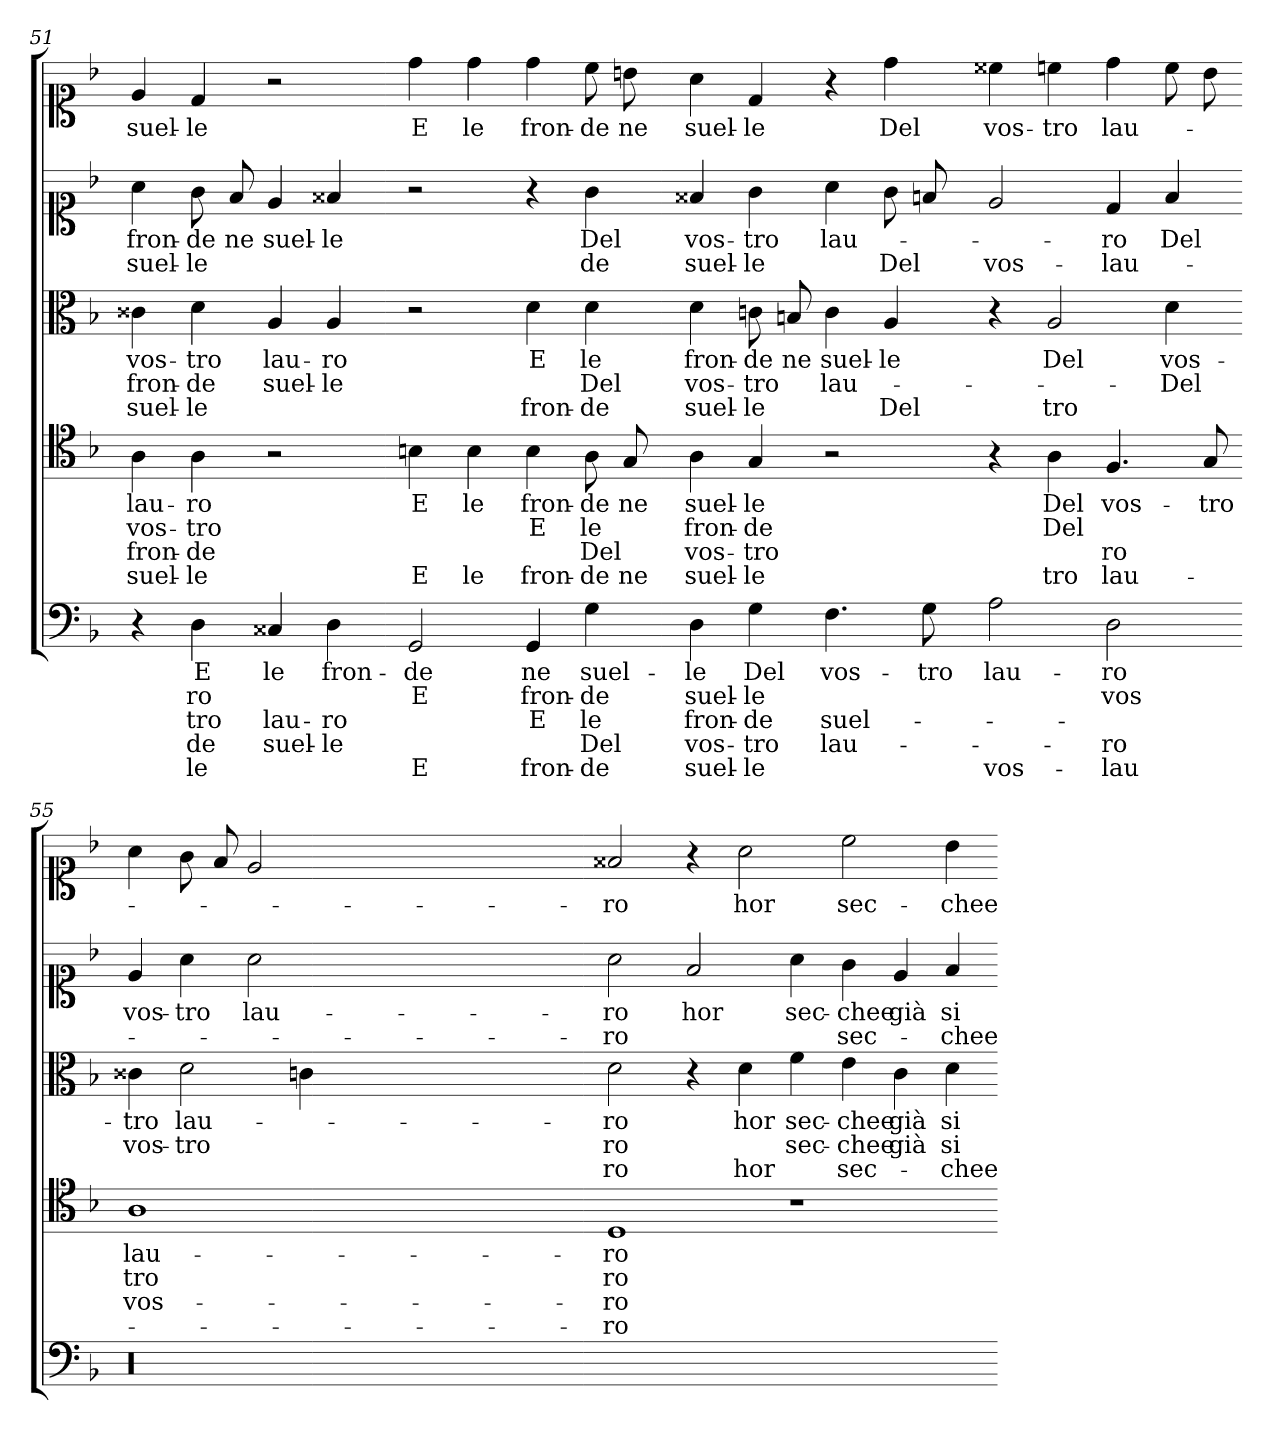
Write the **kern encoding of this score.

**kern	**text	**text	**text	**text	**text	**kern	**text	**text	**text	**text	**kern	**text	**text	**text	**kern	**text	**text	**kern	**text
*part5	*part5	*part5	*part5	*part5	*part5	*part4	*part4	*part4	*part4	*part4	*part3	*part3	*part3	*part3	*part2	*part2	*part2	*part1	*part1
*staff5	*staff5	*staff5	*staff5	*staff5	*staff5	*staff4	*staff4	*staff4	*staff4	*staff4	*staff3	*staff3	*staff3	*staff3	*staff2	*staff2	*staff2	*staff1	*staff1
*clefF4	*	*	*	*	*	*clefC4	*	*	*	*	*clefC3	*	*	*	*clefC1	*	*	*clefC1	*
*k[b-]	*	*	*	*	*	*k[b-]	*	*	*	*	*k[b-]	*	*	*	*k[b-]	*	*	*k[b-]	*
=51	=51	=51	=51	=51	=51	=51	=51	=51	=51	=51	=51	=51	=51	=51	=51	=51	=51	=51	=51
4r	.	.	.	.	.	4A	lau-	vos-	fron-	suel-	4c##X	vos-	fron-	suel-	4a	fron-	suel-	4e	suel-
4D	E	ro	tro	de	le	4A	ro	tro	de	le	4d	tro	de	le	8g	de	le	4d	le
.	.	.	.	.	.	.	.	.	.	.	.	.	.	.	8f	ne	.	.	.
4C##X	le	.	lau-	suel-	.	2r	.	.	.	.	4A	lau-	suel-	.	4e	suel-	.	2r	.
4D	fron-	.	ro	le	.	.	.	.	.	.	4A	ro	le	.	4f##X	le	.	.	.
=52-	=52-	=52-	=52-	=52-	=52-	=52-	=52-	=52-	=52-	=52-	=52-	=52-	=52-	=52-	=52-	=52-	=52-	=52-	=52-
2GG	de	E	.	.	E	4B	E	.	.	E	2r	.	.	.	2r	.	.	4dd	E
.	.	.	.	.	.	4B	le	.	.	le	.	.	.	.	.	.	.	4dd	le
4GG	ne	fron-	E	.	fron-	4B	fron-	E	.	fron-	4d	E	.	fron-	4r	.	.	4dd	fron-
4G	suel-	de	le	Del	de	8A	de	le	Del	de	4d	le	Del	de	4g	Del	de	8cc	de
.	.	.	.	.	.	8G	ne	.	.	ne	.	.	.	.	.	.	.	8b	ne
=53-	=53-	=53-	=53-	=53-	=53-	=53-	=53-	=53-	=53-	=53-	=53-	=53-	=53-	=53-	=53-	=53-	=53-	=53-	=53-
4D	le	suel-	fron-	vos-	suel-	4A	suel-	fron-	vos-	suel-	4d	fron-	vos-	suel-	4f##X	vos-	suel-	4a	suel-
4G	Del	le	de	tro	le	4G	le	de	tro	le	8c	de	tro	le	4g	tro	le	4d	le
.	.	.	.	.	.	.	.	.	.	.	8B	ne	.	.	.	.	.	.	.
4.F	vos-	.	suel-	lau-	.	2r	.	.	.	.	4c	suel-	lau-	.	4a	lau-	.	4r	.
.	.	.	.	.	.	.	.	.	.	.	4A	le	.	Del	8g	.	Del	4dd	Del
8G	tro	.	.	.	.	.	.	.	.	.	.	.	.	.	8f	.	.	.	.
=54-	=54-	=54-	=54-	=54-	=54-	=54-	=54-	=54-	=54-	=54-	=54-	=54-	=54-	=54-	=54-	=54-	=54-	=54-	=54-
2A	lau-	.	.	.	vos-	4r	.	.	.	.	4r	.	.	.	2e	.	vos-	4cc##X	vos-
.	.	.	.	.	.	4A	Del	Del	.	tro	2A	Del	.	tro	.	.	.	4cc	tro
2D	ro	vos-	.	ro	lau-	4.F	vos-	.	ro	lau-	.	.	.	.	4d	ro	lau-	4dd	lau-
.	.	.	.	.	.	.	.	.	.	.	4d	vos-	Del	.	4f	Del	.	8cc	.
.	.	.	.	.	.	8G	tro	.	.	.	.	.	.	.	.	.	.	8b	.
=55-	=55-	=55-	=55-	=55-	=55-	=55-	=55-	=55-	=55-	=55-	=55-	=55-	=55-	=55-	=55-	=55-	=55-	=55-	=55-
00r	.	.	.	.	.	1A	lau-	tro	vos-	.	4c##X	tro	vos-	.	4e	vos-	.	4a	.
.	.	.	.	.	.	.	.	.	.	.	2d	lau-	tro	.	4a	tro	.	8g	.
.	.	.	.	.	.	.	.	.	.	.	.	.	.	.	.	.	.	8f	.
.	.	.	.	.	.	.	.	.	.	.	.	.	.	.	2a	lau-	.	2e	.
.	.	.	.	.	.	.	.	.	.	.	4c	.	.	.	.	.	.	.	.
.	.	.	.	.	.	0.ryy	.	.	.	.	0.ryy	.	.	.	0.ryy	.	.	0.ryy	.
=56-	=56-	=56-	=56-	=56-	=56-	=56-	=56-	=56-	=56-	=56-	=56-	=56-	=56-	=56-	=56-	=56-	=56-	=56-	=56-
1ryy	.	.	.	.	.	1D	ro	ro	ro	ro	2d	ro	ro	ro	2a	ro	ro	2f##X	ro
.	.	.	.	.	.	.	.	.	.	.	4r	.	.	.	2f	hor	.	4r	.
.	.	.	.	.	.	.	.	.	.	.	4d	hor	.	hor	.	.	.	2a	hor
1ryy	.	.	.	.	.	1r	.	.	.	.	4f	sec-	sec-	.	4a	sec-	.	.	.
.	.	.	.	.	.	.	.	.	.	.	4e	chee	chee	sec-	4g	chee	sec-	2cc	sec-
.	.	.	.	.	.	.	.	.	.	.	4c	già	già	.	4e	già	.	.	.
.	.	.	.	.	.	.	.	.	.	.	4d	si	si	chee	4f	si	chee	4b	chee
=-	=-	=-	=-	=-	=-	=-	=-	=-	=-	=-	=-	=-	=-	=-	=-	=-	=-	=-	=-
*-	*-	*-	*-	*-	*-	*-	*-	*-	*-	*-	*-	*-	*-	*-	*-	*-	*-	*-	*-
